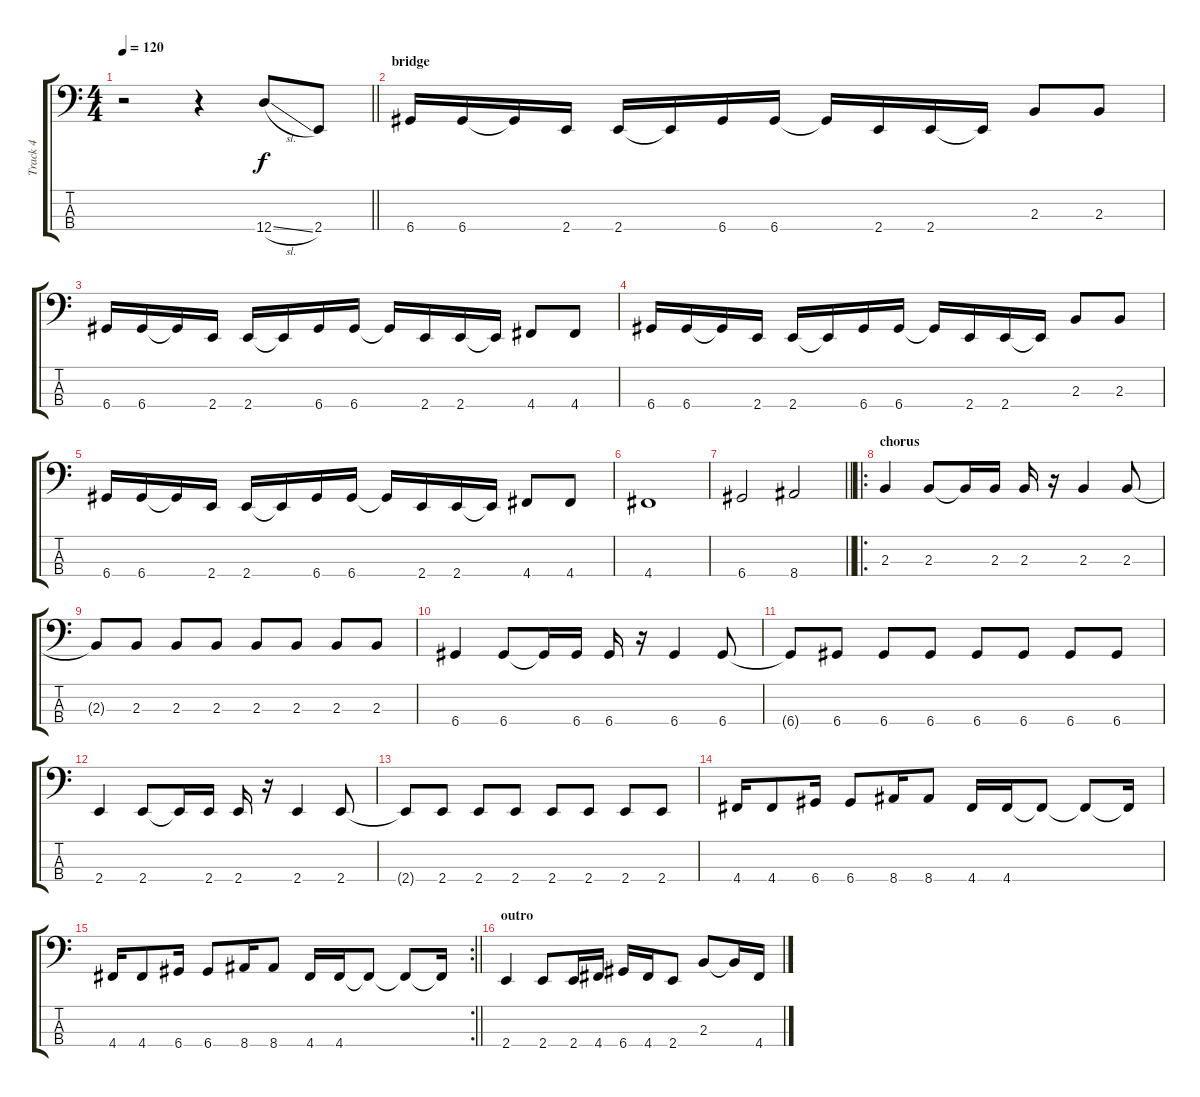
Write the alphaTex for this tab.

\track ("Track 4" "Track 4") {instrument electricbasspick}
\staff {score tabs}
\tuning (G2 D2 A1 D1) {hide}
\ts (4 4)
\tempo 120
\clef f4
\barLineRight lightlight
\ks c
r.2{dy f} r.4 12.4{sl}.8 2.4.8 |
\section ("" "bridge")
6.4.16 6.4.16 6.4{t}.16 2.4.16 2.4.16 2.4{t}.16 6.4.16 6.4.16 6.4{t}.16 2.4.16 2.4.16 2.4{t}.16 2.3.8 2.3.8 |
6.4.16 6.4.16 6.4{t}.16 2.4.16 2.4.16 2.4{t}.16 6.4.16 6.4.16 6.4{t}.16 2.4.16 2.4.16 2.4{t}.16 4.4.8 4.4.8 |
6.4.16 6.4.16 6.4{t}.16 2.4.16 2.4.16 2.4{t}.16 6.4.16 6.4.16 6.4{t}.16 2.4.16 2.4.16 2.4{t}.16 2.3.8 2.3.8 |
6.4.16 6.4.16 6.4{t}.16 2.4.16 2.4.16 2.4{t}.16 6.4.16 6.4.16 6.4{t}.16 2.4.16 2.4.16 2.4{t}.16 4.4.8 4.4.8 |
4.4.1 |
\barLineRight lightlight
6.4.2 8.4.2 |
\ro
\section ("" "chorus")
2.3.4 2.3.8 2.3{t}.16 2.3.16 2.3.16 r.16 2.3.4 2.3.8 |
2.3{t}.8 2.3.8 2.3.8 2.3.8 2.3.8 2.3.8 2.3.8 2.3.8 |
6.4.4 6.4.8 6.4{t}.16 6.4.16 6.4.16 r.16 6.4.4 6.4.8 |
6.4{t}.8 6.4.8 6.4.8 6.4.8 6.4.8 6.4.8 6.4.8 6.4.8 |
2.4.4 2.4.8 2.4{t}.16 2.4.16 2.4.16 r.16 2.4.4 2.4.8 |
2.4{t}.8 2.4.8 2.4.8 2.4.8 2.4.8 2.4.8 2.4.8 2.4.8 |
4.4.16 4.4.8 6.4.16 6.4.8 8.4.16 8.4.8 4.4.16 4.4.16 4.4{t}.8 4.4{t}.8 4.4{t}.16 |
\rc 2
\barLineRight lightlight
4.4.16 4.4.8 6.4.16 6.4.8 8.4.16 8.4.8 4.4.16 4.4.16 4.4{t}.8 4.4{t}.8 4.4{t}.16 |
\section ("" "outro")
2.4.4 2.4.8 2.4.16 4.4.16 6.4.16 4.4.16 2.4.8 2.3.8 2.3{t}.16 4.4.16
